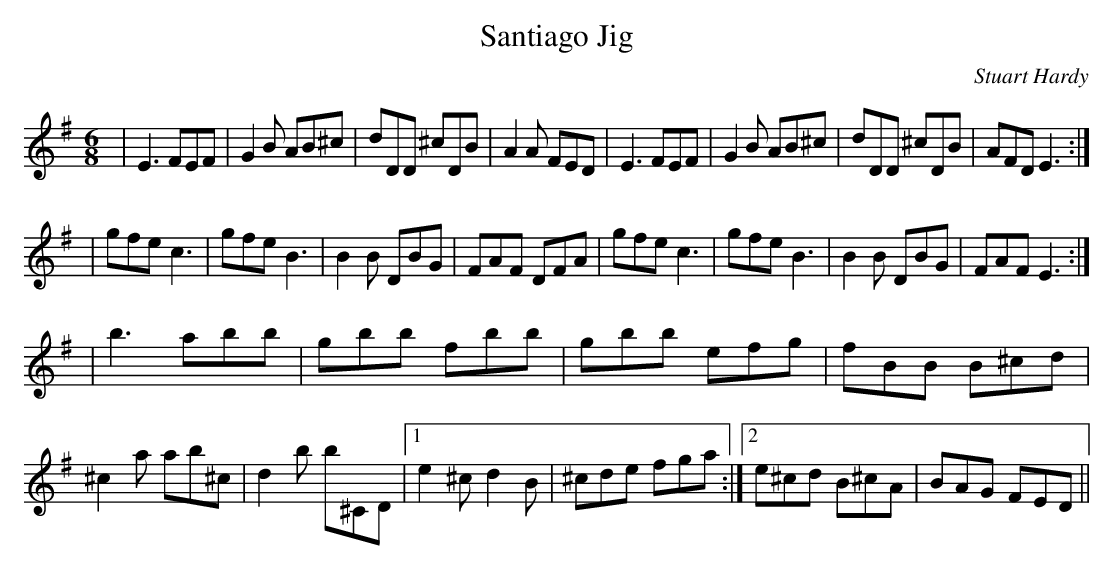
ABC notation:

X:1
T: Santiago Jig
C: Stuart Hardy
M: 6/8
L: 1/8
K: G
| E3 FEF| G2 B AB^c|dDD ^cDB | A2A FED | E3 FEF| G2 B AB^c|dDD ^cDB | AFD E3 :|
| gfe c3 | gfe B3 | B2B DBG | FAF DFA | gfe c3 | gfe B3 | B2B DBG | FAF E3:|
| b3 abb | gbb fbb | gbb efg | fBB B^cd | ^c2a ab^c |d2b b^CD |1 e2^c d2B | ^cde fga :|2 e^cd B^cA| BAG FED ||
